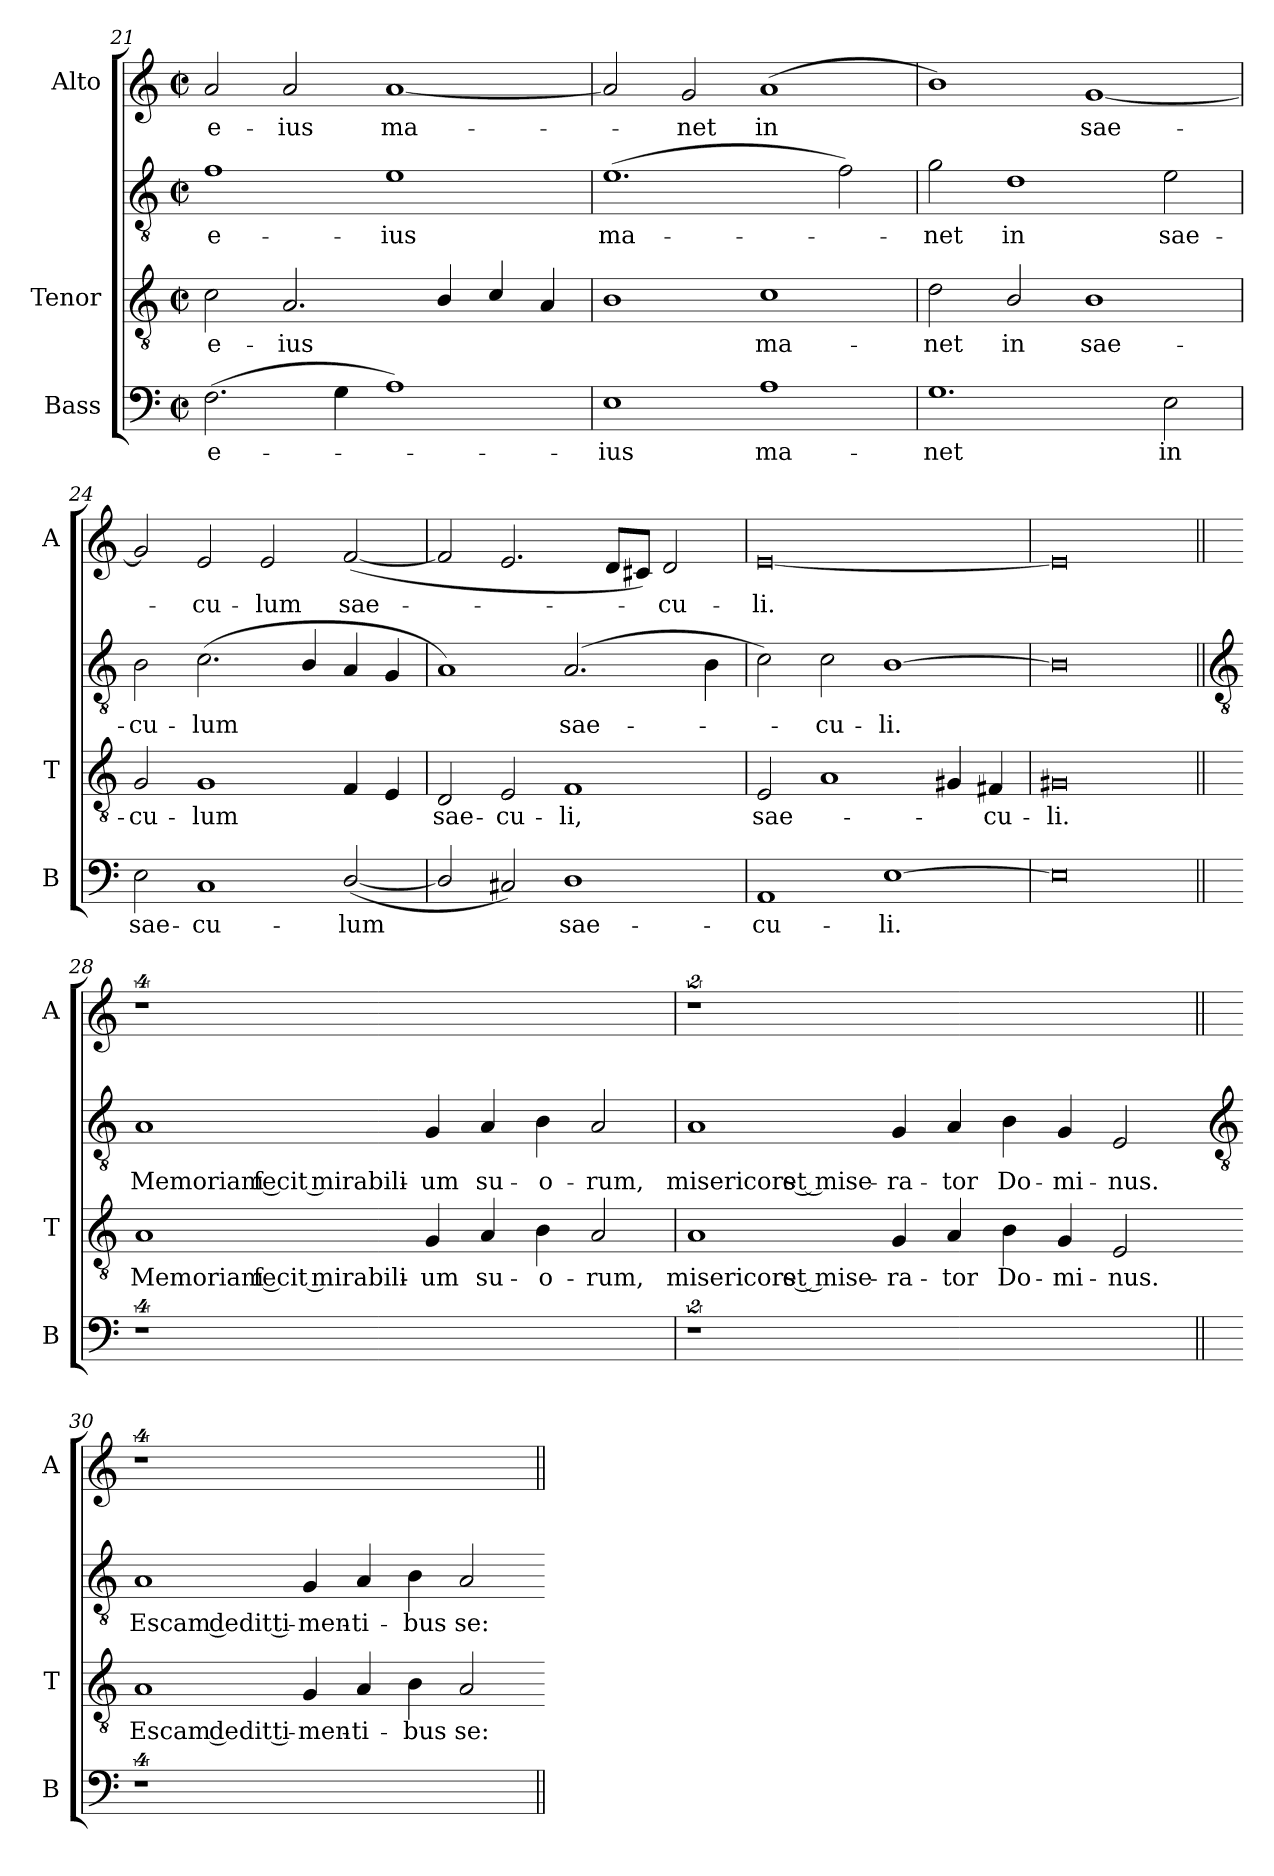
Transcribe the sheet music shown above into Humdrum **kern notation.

**kern	**text	**kern	**text	**kern	**text	**kern	**text
*part3	*part3	*part2	*part2	*part2	*part2	*part1	*part1
*staff4	*staff4	*staff3	*staff3	*staff2	*staff2	*staff1	*staff1
*I"Bass	*	*I"Tenor	*	*	*	*I"Alto	*
*I'B	*	*I'T	*	*	*	*I'A	*
*clefF4	*	*clefGv2	*	*clefGv2	*	*clefG2	*
*k[]	*	*k[]	*	*k[]	*	*k[]	*
*C:	*	*C:	*	*C:	*	*C:	*
*M4/2	*	*M4/2	*	*M4/2	*	*M4/2	*
*met(c|)	*	*met(c|)	*	*met(c|)	*	*met(c|)	*
=21	=21	=21	=21	=21	=21	=21	=21
!	!LO:LY:b	!	!LO:LY:b	!	!LO:LY:b	!	!LO:LY:b
(>2.F	e-	2c	e-	1f	e-	2a	e-
!	!	!	!LO:LY:b	!	!	!	!LO:LY:b
.	.	2.A	-ius	.	.	2a	-ius
4G	.	.	.	.	.	.	.
!	!	!	!	!	!LO:LY:b	!	!LO:LY:b
1A)	.	.	.	1e	-ius	[1a	ma-
.	.	4B/	.	.	.	.	.
.	.	4c/	.	.	.	.	.
.	.	4A	.	.	.	.	.
=22	=22	=22	=22	=22	=22	=22	=22
!	!LO:LY:b	!	!	!	!LO:LY:b	!	!
1E	ius	1B/	.	(>1.e	ma-	2a]	.
!	!	!	!	!	!	!	!LO:LY:b
.	.	.	.	.	.	2g	net
!	!LO:LY:b	!	!LO:LY:b	!	!	!	!LO:LY:b
1A	ma-	1c	ma-	.	.	(<1a	in
.	.	.	.	2f)	.	.	.
=23	=23	=23	=23	=23	=23	=23	=23
!	!LO:LY:b	!	!LO:LY:b	!	!LO:LY:b	!	!
1.G	-net	2d	-net	2g	-net	1b)	.
!	!	!	!LO:LY:b	!	!LO:LY:b	!	!
.	.	2B/	in	1d	in	.	.
!	!	!	!LO:LY:b	!	!	!	!LO:LY:b
.	.	1B	sae-	.	.	[1g	sae-
!	!LO:LY:b	!	!	!	!LO:LY:b	!	!
2E	in	.	.	2e	sae-	.	.
=24	=24	=24	=24	=24	=24	=24	=24
!	!LO:LY:b	!	!LO:LY:b	!	!LO:LY:b	!	!
2E	sae-	2G	cu-	2B	-cu-	2g]	.
!	!LO:LY:b	!	!LO:LY:b	!	!LO:LY:b	!	!LO:LY:b
1C	-cu-	1G	-lum	(<2.c	-lum	2e	cu-
!	!	!	!	!	!	!	!LO:LY:b
.	.	.	.	.	.	2e	-lum
.	.	.	.	4B/	.	.	.
!	!LO:LY:b	!	!	!	!	!	!LO:LY:b
(<[2D/	-lum	4F	.	4A	.	(<[2f	sae-
.	.	4E	.	4G	.	.	.
=25	=25	=25	=25	=25	=25	=25	=25
!	!	!	!LO:LY:b	!	!	!	!
2D/]	.	2D	sae-	1A)	.	2f]	.
!	!	!	!LO:LY:b	!	!	!	!
2C#X)	.	2E	-cu-	.	.	2.e	.
!	!LO:LY:b	!	!LO:LY:b	!	!LO:LY:b	!	!
1D	sae-	1F	-li,	(>2.A	sae-	.	.
.	.	.	.	.	.	8dL	.
.	.	.	.	.	.	8c#J)	.
!	!	!	!	!	!	!	!LO:LY:b
.	.	.	.	.	.	2d	cu-
.	.	.	.	4B	.	.	.
=26	=26	=26	=26	=26	=26	=26	=26
!	!LO:LY:b	!	!LO:LY:b	!	!	!	!LO:LY:b
1AA	-cu-	2E	sae-	2c)	.	[0e	-li.
!	!	!	!	!	!LO:LY:b	!	!
.	.	1A	.	2c	cu-	.	.
!	!LO:LY:b	!	!	!	!LO:LY:b	!	!
[1E	-li.	.	.	[1B	-li.	.	.
.	.	4G#X	.	.	.	.	.
!	!	!	!LO:LY:b	!	!	!	!
.	.	4F#X	cu-	.	.	.	.
=27	=27	=27	=27	=27	=27	=27	=27
!	!	!	!LO:LY:b	!	!	!	!
0E]	.	0G#X	-li.	0B]	.	0e]	.
!!LO:LB:g=z
=28||	=28||	=28||	=28||	=28||	=28||	=28||	=28||
*	*	*	*	*clefGv2	*	*	*
*	*	*k[]	*	*k[]	*	*	*
*	*	*C:	*	*C:	*	*	*
!	!	!	!LO:LY:b	!	!LO:LY:b	!	!
4%9r	.	1A	Memoriam fecit mirabili-	1A	Memoriam fecit mirabili-	4%9r	.
!	!	!	!LO:LY:b	!	!LO:LY:b	!	!
.	.	4G	-um	4G	-um	.	.
!	!	!	!LO:LY:b	!	!LO:LY:b	!	!
.	.	4A	su-	4A	su-	.	.
!	!	!	!LO:LY:b	!	!LO:LY:b	!	!
.	.	4B	-o-	4B	-o-	.	.
!	!	!	!LO:LY:b	!	!LO:LY:b	!	!
.	.	2A	-rum,	2A	-rum,	.	.
=29	=29	=29	=29	=29	=29	=29	=29
!	!	!	!LO:LY:b	!	!LO:LY:b	!	!
2%5r	.	1A	misericors et mise-	1A	misericors et mise-	2%5r	.
!	!	!	!LO:LY:b	!	!LO:LY:b	!	!
.	.	4G	-ra-	4G	-ra-	.	.
!	!	!	!LO:LY:b	!	!LO:LY:b	!	!
.	.	4A	-tor	4A	-tor	.	.
!	!	!	!LO:LY:b	!	!LO:LY:b	!	!
.	.	4B	Do-	4B	Do-	.	.
!	!	!	!LO:LY:b	!	!LO:LY:b	!	!
.	.	4G	-mi-	4G	-mi-	.	.
!	!	!	!LO:LY:b	!	!LO:LY:b	!	!
.	.	2E	-nus.	2E	-nus.	.	.
!!LO:LB:g=z
=30||	=30||	=30-	=30||	=30-	=30||	=30||	=30||
*	*	*	*	*clefGv2	*	*	*
!	!	!	!LO:LY:b	!	!LO:LY:b	!	!
4%9r	.	1A	Escam dedit ti-	1A	Escam dedit ti-	4%9r	.
!	!	!	!LO:LY:b	!	!LO:LY:b	!	!
.	.	4G	-men-	4G	-men-	.	.
!	!	!	!LO:LY:b	!	!LO:LY:b	!	!
.	.	4A	-ti-	4A	-ti-	.	.
!	!	!	!LO:LY:b	!	!LO:LY:b	!	!
.	.	4B	-bus	4B	-bus	.	.
!	!	!	!LO:LY:b	!	!LO:LY:b	!	!
.	.	2A	se:	2A	se:	.	.
=||	=||	=-	=||	=-	=||	=||	=||
*-	*-	*-	*-	*-	*-	*-	*-
